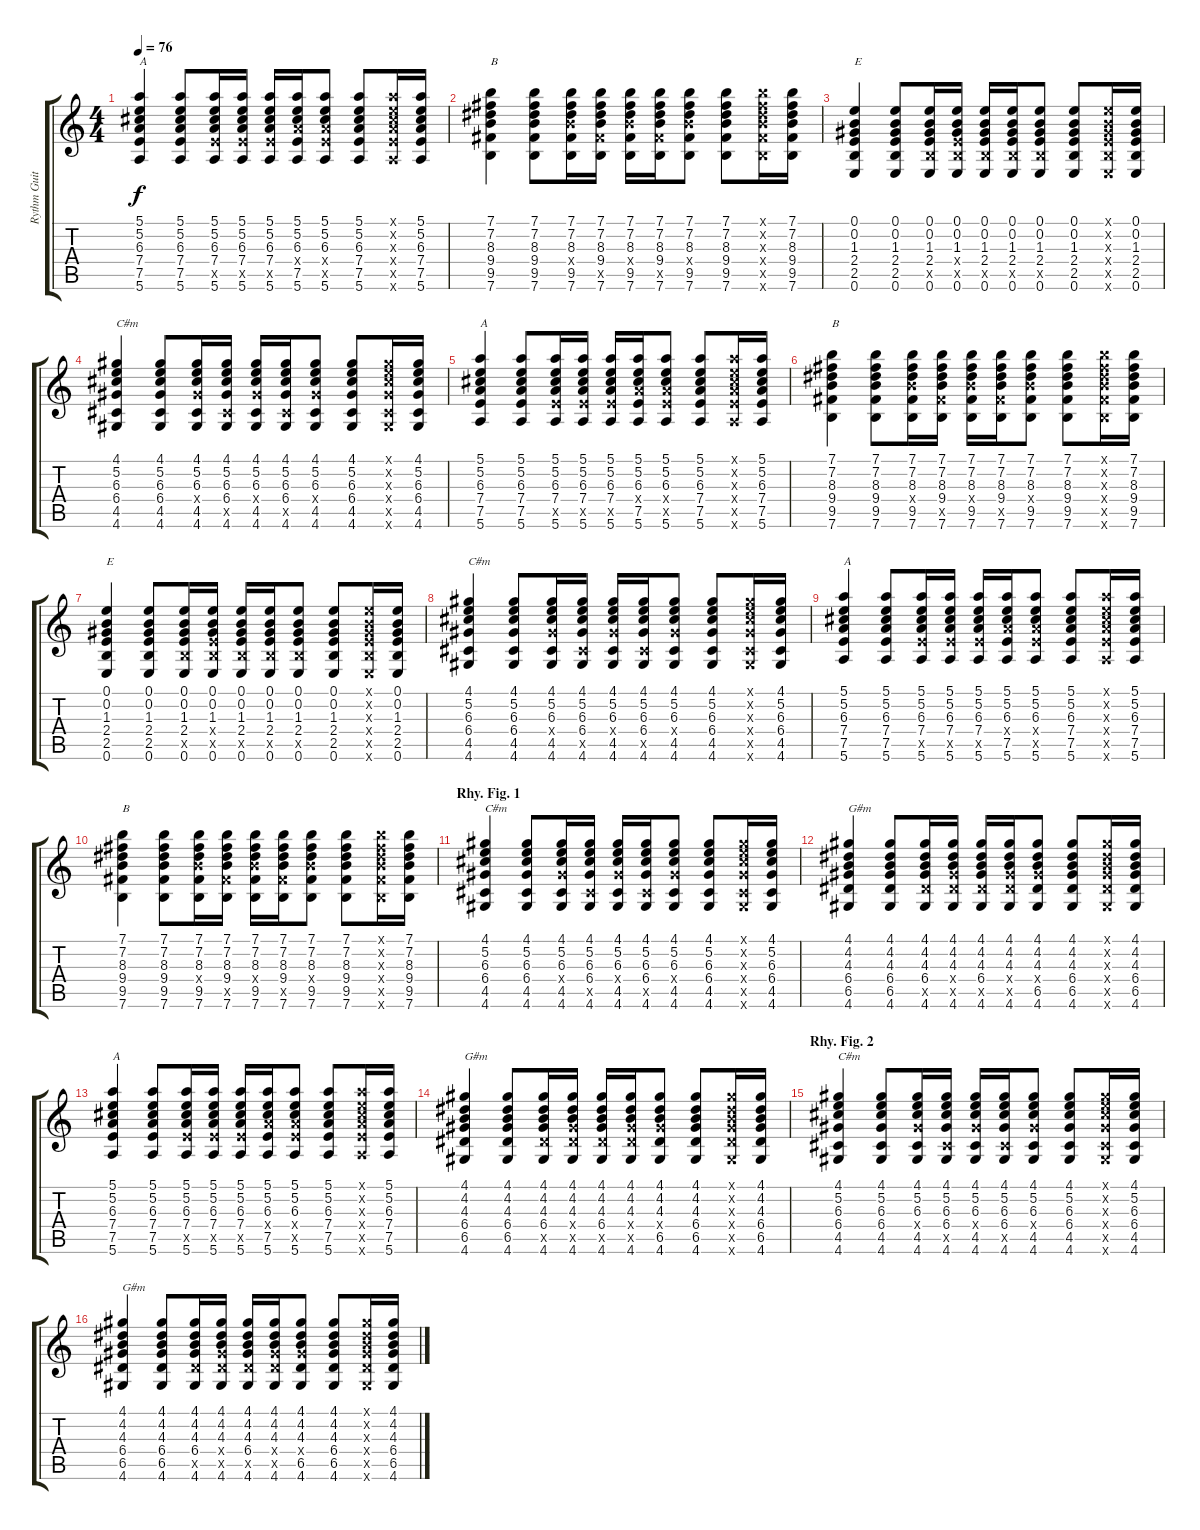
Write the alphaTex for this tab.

\track ("Rythm Guitar" "Rythm Guit") {instrument acousticguitarsteel}
\staff {score tabs}
\tuning (E4 B3 G3 D3 A2 E2) {hide}
\ts (4 4)
\tempo 76
\clef g2
\ks c
(5.1 5.2 6.3 7.4 7.5 5.6).4{txt "A" dy f} (5.1 5.2 6.3 7.4 7.5 5.6).8 (5.1 5.2 6.3 7.4 7.5{x} 5.6).16 (5.1 5.2 6.3 7.4 7.5{x} 5.6).16 (5.1 5.2 6.3 7.4 7.5{x} 5.6).16 (5.1 5.2 6.3 7.4{x} 7.5 5.6).16 (5.1 5.2 6.3 7.4{x} 7.5{x} 5.6).8 (5.1 5.2 6.3 7.4 7.5 5.6).8 (5.1{x} 5.2{x} 6.3{x} 7.4{x} 7.5{x} 5.6{x}).16 (5.1 5.2 6.3 7.4 7.5 5.6).16 |
(7.1 7.2 8.3 9.4 9.5 7.6).4{txt "B"} (7.1 7.2 8.3 9.4 9.5 7.6).8 (7.1 7.2 8.3 9.4{x} 9.5 7.6).16 (7.1 7.2 8.3 9.4 9.5{x} 7.6).16 (7.1 7.2 8.3 9.4{x} 9.5 7.6).16 (7.1 7.2 8.3 9.4 9.5{x} 7.6).16 (7.1 7.2 8.3 9.4{x} 9.5 7.6).8 (7.1 7.2 8.3 9.4 9.5 7.6).8 (7.1{x} 7.2{x} 8.3{x} 9.4{x} 9.5{x} 7.6{x}).16 (7.1 7.2 8.3 9.4 9.5 7.6).16 |
(0.1 0.2 1.3 2.4 2.5 0.6).4{txt "E"} (0.1 0.2 1.3 2.4 2.5 0.6).8 (0.1 0.2 1.3 2.4 2.5{x} 0.6).16 (0.1 0.2 1.3 2.4{x} 2.5{x} 0.6).16 (0.1 0.2 1.3 2.4 2.5{x} 0.6).16 (0.1 0.2 1.3 2.4 2.5{x} 0.6).16 (0.1 0.2 1.3 2.4 2.5{x} 0.6).8 (0.1 0.2 1.3 2.4 2.5 0.6).8 (0.1{x} 0.2{x} 1.3{x} 2.4{x} 2.5{x} 0.6{x}).16 (0.1 0.2 1.3 2.4 2.5 0.6).16 |
(4.1 5.2 6.3 6.4 4.5 4.6).4{txt "C#m"} (4.1 5.2 6.3 6.4 4.5 4.6).8 (4.1 5.2 6.3 6.4{x} 4.5 4.6).16 (4.1 5.2 6.3 6.4 4.5{x} 4.6).16 (4.1 5.2 6.3 6.4{x} 4.5 4.6).16 (4.1 5.2 6.3 6.4 4.5{x} 4.6).16 (4.1 5.2 6.3 6.4{x} 4.5 4.6).8 (4.1 5.2 6.3 6.4 4.5 4.6).8 (4.1{x} 5.2{x} 6.3{x} 6.4{x} 4.5{x} 4.6{x}).16 (4.1 5.2 6.3 6.4 4.5 4.6).16 |
(5.1 5.2 6.3 7.4 7.5 5.6).4{txt "A"} (5.1 5.2 6.3 7.4 7.5 5.6).8 (5.1 5.2 6.3 7.4 7.5{x} 5.6).16 (5.1 5.2 6.3 7.4 7.5{x} 5.6).16 (5.1 5.2 6.3 7.4 7.5{x} 5.6).16 (5.1 5.2 6.3 7.4{x} 7.5 5.6).16 (5.1 5.2 6.3 7.4{x} 7.5{x} 5.6).8 (5.1 5.2 6.3 7.4 7.5 5.6).8 (5.1{x} 5.2{x} 6.3{x} 7.4{x} 7.5{x} 5.6{x}).16 (5.1 5.2 6.3 7.4 7.5 5.6).16 |
(7.1 7.2 8.3 9.4 9.5 7.6).4{txt "B"} (7.1 7.2 8.3 9.4 9.5 7.6).8 (7.1 7.2 8.3 9.4{x} 9.5 7.6).16 (7.1 7.2 8.3 9.4 9.5{x} 7.6).16 (7.1 7.2 8.3 9.4{x} 9.5 7.6).16 (7.1 7.2 8.3 9.4 9.5{x} 7.6).16 (7.1 7.2 8.3 9.4{x} 9.5 7.6).8 (7.1 7.2 8.3 9.4 9.5 7.6).8 (7.1{x} 7.2{x} 8.3{x} 9.4{x} 9.5{x} 7.6{x}).16 (7.1 7.2 8.3 9.4 9.5 7.6).16 |
(0.1 0.2 1.3 2.4 2.5 0.6).4{txt "E"} (0.1 0.2 1.3 2.4 2.5 0.6).8 (0.1 0.2 1.3 2.4 2.5{x} 0.6).16 (0.1 0.2 1.3 2.4{x} 2.5{x} 0.6).16 (0.1 0.2 1.3 2.4 2.5{x} 0.6).16 (0.1 0.2 1.3 2.4 2.5{x} 0.6).16 (0.1 0.2 1.3 2.4 2.5{x} 0.6).8 (0.1 0.2 1.3 2.4 2.5 0.6).8 (0.1{x} 0.2{x} 1.3{x} 2.4{x} 2.5{x} 0.6{x}).16 (0.1 0.2 1.3 2.4 2.5 0.6).16 |
(4.1 5.2 6.3 6.4 4.5 4.6).4{txt "C#m"} (4.1 5.2 6.3 6.4 4.5 4.6).8 (4.1 5.2 6.3 6.4{x} 4.5 4.6).16 (4.1 5.2 6.3 6.4 4.5{x} 4.6).16 (4.1 5.2 6.3 6.4{x} 4.5 4.6).16 (4.1 5.2 6.3 6.4 4.5{x} 4.6).16 (4.1 5.2 6.3 6.4{x} 4.5 4.6).8 (4.1 5.2 6.3 6.4 4.5 4.6).8 (4.1{x} 5.2{x} 6.3{x} 6.4{x} 4.5{x} 4.6{x}).16 (4.1 5.2 6.3 6.4 4.5 4.6).16 |
(5.1 5.2 6.3 7.4 7.5 5.6).4{txt "A"} (5.1 5.2 6.3 7.4 7.5 5.6).8 (5.1 5.2 6.3 7.4 7.5{x} 5.6).16 (5.1 5.2 6.3 7.4 7.5{x} 5.6).16 (5.1 5.2 6.3 7.4 7.5{x} 5.6).16 (5.1 5.2 6.3 7.4{x} 7.5 5.6).16 (5.1 5.2 6.3 7.4{x} 7.5{x} 5.6).8 (5.1 5.2 6.3 7.4 7.5 5.6).8 (5.1{x} 5.2{x} 6.3{x} 7.4{x} 7.5{x} 5.6{x}).16 (5.1 5.2 6.3 7.4 7.5 5.6).16 |
(7.1 7.2 8.3 9.4 9.5 7.6).4{txt "B"} (7.1 7.2 8.3 9.4 9.5 7.6).8 (7.1 7.2 8.3 9.4{x} 9.5 7.6).16 (7.1 7.2 8.3 9.4 9.5{x} 7.6).16 (7.1 7.2 8.3 9.4{x} 9.5 7.6).16 (7.1 7.2 8.3 9.4 9.5{x} 7.6).16 (7.1 7.2 8.3 9.4{x} 9.5 7.6).8 (7.1 7.2 8.3 9.4 9.5 7.6).8 (7.1{x} 7.2{x} 8.3{x} 9.4{x} 9.5{x} 7.6{x}).16 (7.1 7.2 8.3 9.4 9.5 7.6).16 |
\section ("" "Rhy. Fig. 1")
(4.1 5.2 6.3 6.4 4.5 4.6).4{txt "C#m"} (4.1 5.2 6.3 6.4 4.5 4.6).8 (4.1 5.2 6.3 6.4{x} 4.5 4.6).16 (4.1 5.2 6.3 6.4 4.5{x} 4.6).16 (4.1 5.2 6.3 6.4{x} 4.5 4.6).16 (4.1 5.2 6.3 6.4 4.5{x} 4.6).16 (4.1 5.2 6.3 6.4{x} 4.5 4.6).8 (4.1 5.2 6.3 6.4 4.5 4.6).8 (4.1{x} 5.2{x} 6.3{x} 6.4{x} 4.5{x} 4.6{x}).16 (4.1 5.2 6.3 6.4 4.5 4.6).16 |
(4.1 4.2 4.3 6.4 6.5 4.6).4{txt "G#m"} (4.1 4.2 4.3 6.4 6.5 4.6).8 (4.1 4.2 4.3 6.4 6.5{x} 4.6).16 (4.1 4.2 4.3 6.4{x} 6.5{x} 4.6).16 (4.1 4.2 4.3 6.4 6.5{x} 4.6).16 (4.1 4.2 4.3 6.4{x} 6.5{x} 4.6).16 (4.1 4.2 4.3 6.4{x} 6.5 4.6).8 (4.1 4.2 4.3 6.4 6.5 4.6).8 (4.1{x} 4.2{x} 4.3{x} 6.4{x} 6.5{x} 4.6{x}).16 (4.1 4.2 4.3 6.4 6.5 4.6).16 |
(5.1 5.2 6.3 7.4 7.5 5.6).4{txt "A"} (5.1 5.2 6.3 7.4 7.5 5.6).8 (5.1 5.2 6.3 7.4 7.5{x} 5.6).16 (5.1 5.2 6.3 7.4 7.5{x} 5.6).16 (5.1 5.2 6.3 7.4 7.5{x} 5.6).16 (5.1 5.2 6.3 7.4{x} 7.5 5.6).16 (5.1 5.2 6.3 7.4{x} 7.5{x} 5.6).8 (5.1 5.2 6.3 7.4 7.5 5.6).8 (5.1{x} 5.2{x} 6.3{x} 7.4{x} 7.5{x} 5.6{x}).16 (5.1 5.2 6.3 7.4 7.5 5.6).16 |
(4.1 4.2 4.3 6.4 6.5 4.6).4{txt "G#m"} (4.1 4.2 4.3 6.4 6.5 4.6).8 (4.1 4.2 4.3 6.4 6.5{x} 4.6).16 (4.1 4.2 4.3 6.4{x} 6.5{x} 4.6).16 (4.1 4.2 4.3 6.4 6.5{x} 4.6).16 (4.1 4.2 4.3 6.4{x} 6.5{x} 4.6).16 (4.1 4.2 4.3 6.4{x} 6.5 4.6).8 (4.1 4.2 4.3 6.4 6.5 4.6).8 (4.1{x} 4.2{x} 4.3{x} 6.4{x} 6.5{x} 4.6{x}).16 (4.1 4.2 4.3 6.4 6.5 4.6).16 |
\section ("" "Rhy. Fig. 2")
(4.1 5.2 6.3 6.4 4.5 4.6).4{txt "C#m"} (4.1 5.2 6.3 6.4 4.5 4.6).8 (4.1 5.2 6.3 6.4{x} 4.5 4.6).16 (4.1 5.2 6.3 6.4 4.5{x} 4.6).16 (4.1 5.2 6.3 6.4{x} 4.5 4.6).16 (4.1 5.2 6.3 6.4 4.5{x} 4.6).16 (4.1 5.2 6.3 6.4{x} 4.5 4.6).8 (4.1 5.2 6.3 6.4 4.5 4.6).8 (4.1{x} 5.2{x} 6.3{x} 6.4{x} 4.5{x} 4.6{x}).16 (4.1 5.2 6.3 6.4 4.5 4.6).16 |
(4.1 4.2 4.3 6.4 6.5 4.6).4{txt "G#m"} (4.1 4.2 4.3 6.4 6.5 4.6).8 (4.1 4.2 4.3 6.4 6.5{x} 4.6).16 (4.1 4.2 4.3 6.4{x} 6.5{x} 4.6).16 (4.1 4.2 4.3 6.4 6.5{x} 4.6).16 (4.1 4.2 4.3 6.4{x} 6.5{x} 4.6).16 (4.1 4.2 4.3 6.4{x} 6.5 4.6).8 (4.1 4.2 4.3 6.4 6.5 4.6).8 (4.1{x} 4.2{x} 4.3{x} 6.4{x} 6.5{x} 4.6{x}).16 (4.1 4.2 4.3 6.4 6.5 4.6).16
